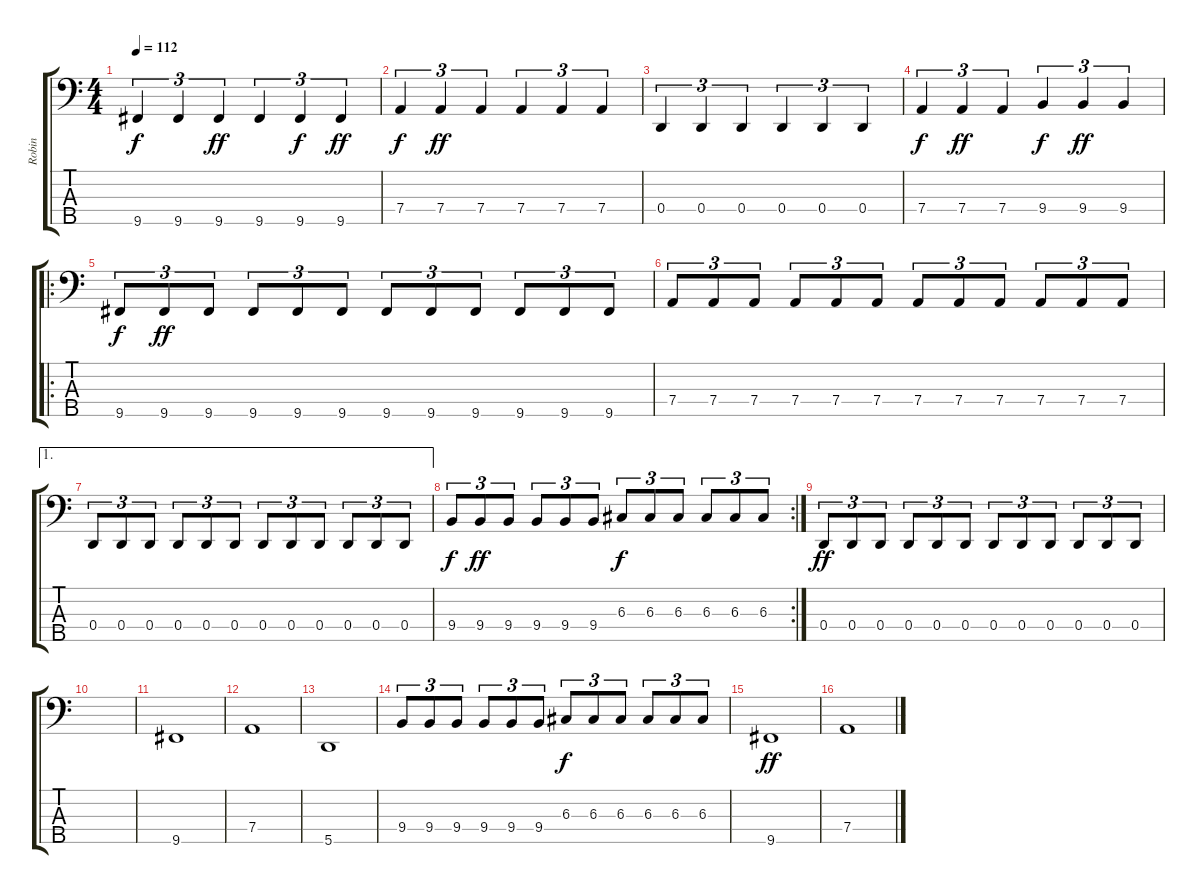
\track ("Robin" "Robin") {instrument electricbasspick}
\staff {score tabs}
\tuning (F2 C2 G1 D1 A0) {hide}
\ts (4 4)
\tempo 112
\clef f4
\ks c
9.5.4{tu (3 2) dy f} 9.5.4{tu (3 2)} 9.5.4{tu (3 2) dy ff} 9.5.4{tu (3 2)} 9.5.4{tu (3 2) dy f} 9.5.4{tu (3 2) dy ff} |
7.4.4{tu (3 2) dy f} 7.4.4{tu (3 2) dy ff} 7.4.4{tu (3 2)} 7.4.4{tu (3 2)} 7.4.4{tu (3 2)} 7.4.4{tu (3 2)} |
0.4.4{tu (3 2)} 0.4.4{tu (3 2)} 0.4.4{tu (3 2)} 0.4.4{tu (3 2)} 0.4.4{tu (3 2)} 0.4.4{tu (3 2)} |
7.4.4{tu (3 2) dy f} 7.4.4{tu (3 2) dy ff} 7.4.4{tu (3 2)} 9.4.4{tu (3 2) dy f} 9.4.4{tu (3 2) dy ff} 9.4.4{tu (3 2)} |
\ro
9.5.8{tu (3 2) dy f} 9.5.8{tu (3 2) dy ff} 9.5.8{tu (3 2)} 9.5.8{tu (3 2)} 9.5.8{tu (3 2)} 9.5.8{tu (3 2)} 9.5.8{tu (3 2)} 9.5.8{tu (3 2)} 9.5.8{tu (3 2)} 9.5.8{tu (3 2)} 9.5.8{tu (3 2)} 9.5.8{tu (3 2)} |
7.4.8{tu (3 2)} 7.4.8{tu (3 2)} 7.4.8{tu (3 2)} 7.4.8{tu (3 2)} 7.4.8{tu (3 2)} 7.4.8{tu (3 2)} 7.4.8{tu (3 2)} 7.4.8{tu (3 2)} 7.4.8{tu (3 2)} 7.4.8{tu (3 2)} 7.4.8{tu (3 2)} 7.4.8{tu (3 2)} |
\ae 1
0.4.8{tu (3 2)} 0.4.8{tu (3 2)} 0.4.8{tu (3 2)} 0.4.8{tu (3 2)} 0.4.8{tu (3 2)} 0.4.8{tu (3 2)} 0.4.8{tu (3 2)} 0.4.8{tu (3 2)} 0.4.8{tu (3 2)} 0.4.8{tu (3 2)} 0.4.8{tu (3 2)} 0.4.8{tu (3 2)} |
\rc 2
9.4.8{tu (3 2) dy f} 9.4.8{tu (3 2) dy ff} 9.4.8{tu (3 2)} 9.4.8{tu (3 2)} 9.4.8{tu (3 2)} 9.4.8{tu (3 2)} 6.3.8{tu (3 2) dy f} 6.3.8{tu (3 2)} 6.3.8{tu (3 2)} 6.3.8{tu (3 2)} 6.3.8{tu (3 2)} 6.3.8{tu (3 2)} |
0.4.8{tu (3 2) dy ff} 0.4.8{tu (3 2)} 0.4.8{tu (3 2)} 0.4.8{tu (3 2)} 0.4.8{tu (3 2)} 0.4.8{tu (3 2)} 0.4.8{tu (3 2)} 0.4.8{tu (3 2)} 0.4.8{tu (3 2)} 0.4.8{tu (3 2)} 0.4.8{tu (3 2)} 0.4.8{tu (3 2)} |
|
9.5.1 |
7.4.1 |
5.5.1 |
9.4.8{tu (3 2)} 9.4.8{tu (3 2)} 9.4.8{tu (3 2)} 9.4.8{tu (3 2)} 9.4.8{tu (3 2)} 9.4.8{tu (3 2)} 6.3.8{tu (3 2) dy f} 6.3.8{tu (3 2)} 6.3.8{tu (3 2)} 6.3.8{tu (3 2)} 6.3.8{tu (3 2)} 6.3.8{tu (3 2)} |
9.5.1{dy ff} |
7.4.1
